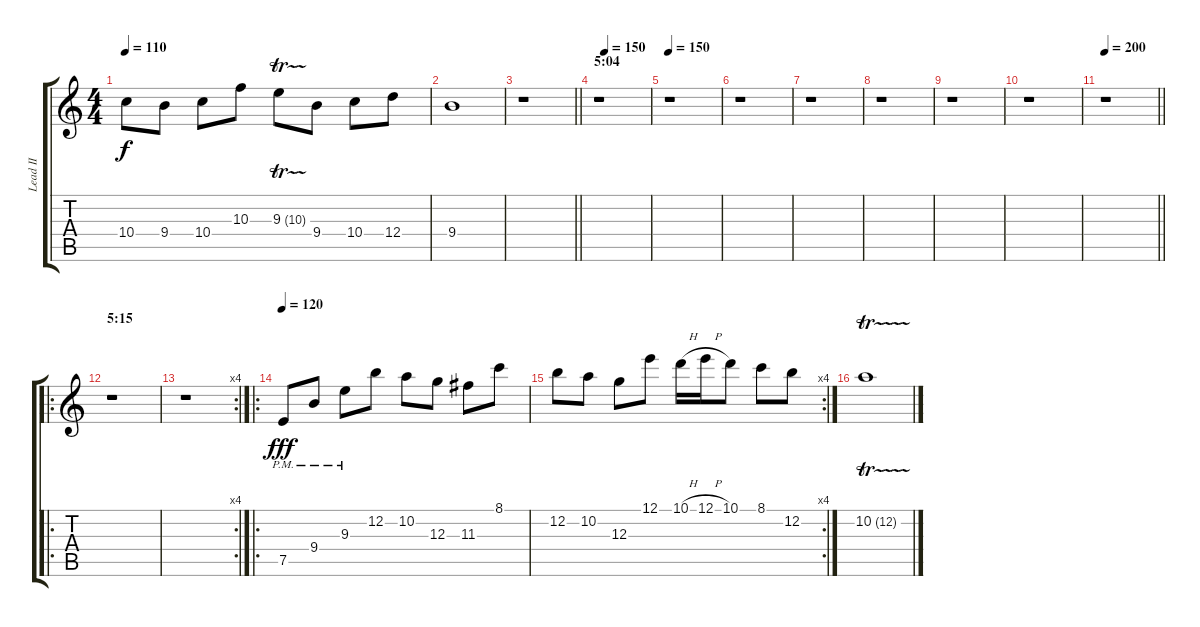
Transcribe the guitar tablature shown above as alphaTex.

\track ("Lead II" "Lead II") {instrument overdrivenguitar}
\staff {score tabs}
\tuning (E4 B3 G3 D3 A2 E2) {hide}
\ts (4 4)
\tempo 110
\clef g2
\ks c
10.4.8{dy f} 9.4.8 10.4.8 10.3.8 9.3{tr (10 32)}.8 9.4.8 10.4.8 12.4.8 |
9.4.1 |
\barLineRight lightlight
r.1 |
\section ("" "5:04")
\tempo (150 0.125)
r.1 |
\tempo 150
r.1 |
r.1 |
r.1 |
r.1 |
r.1 |
r.1 |
\tempo 200
\barLineRight lightlight
r.1 |
\ro
\section ("" "5:15")
r.1 |
\rc 4
r.1 |
\ro
\tempo 120
7.5{pm}.8{dy fff} 9.4{pm}.8 9.3{pm}.8 12.2.8 10.2.8 12.3.8 11.3.8 8.1.8 |
\rc 4
12.2.8 10.2.8 12.3.8 12.1.8 10.1{h}.16 12.1{h}.16 10.1.8 8.1.8 12.2.8 |
10.2{tr (12 32)}.1
